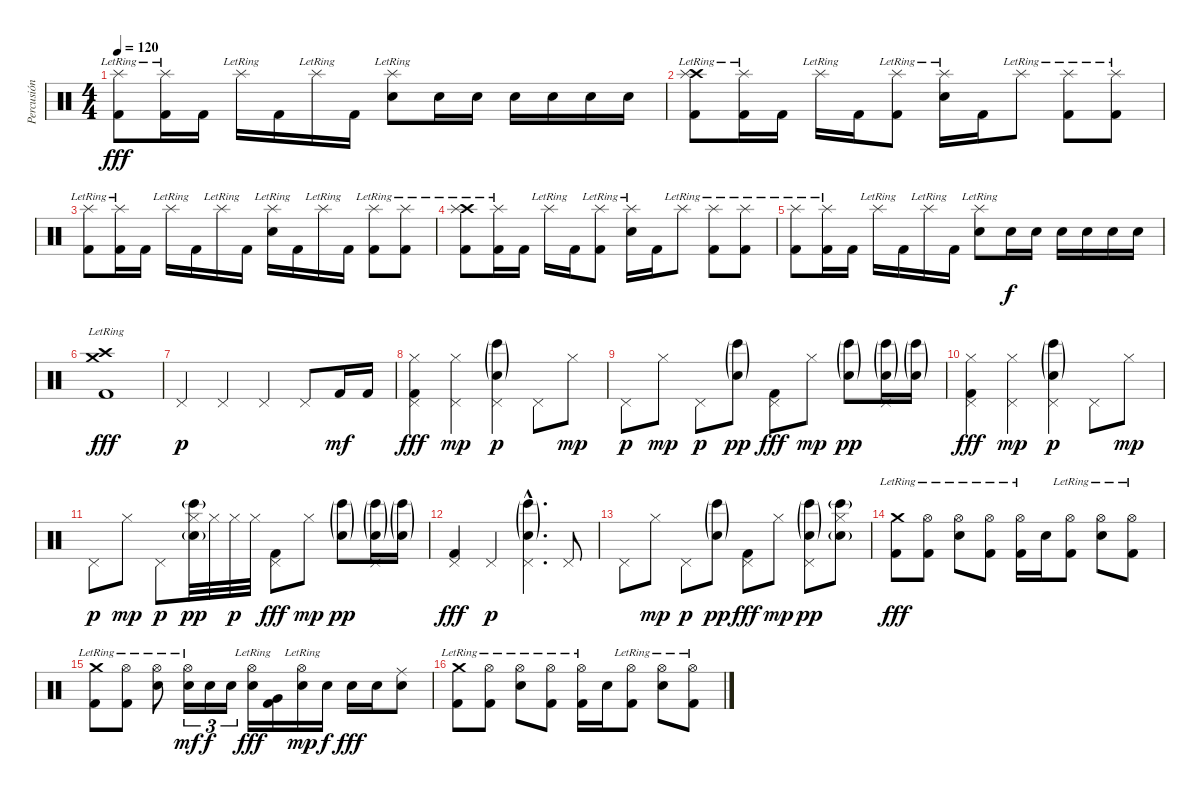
\track ("Percusión" "Percusión") {instrument percussion}
\staff {score}
\articulation defaults
\ts (4 4)
\tempo 120
\clef neutral
\ks c
("Splash (hit)"{lr} "Kick (hit) 2").8{dy fff} ("Splash (hit)"{lr} "Kick (hit) 2").16 "Kick (hit) 2".16 "Splash (hit)"{lr}.16 "Kick (hit) 2".16 "Splash (hit)"{lr}.16 "Kick (hit) 2".16 ("Splash (hit)"{lr} "Electric Snare (hit)").8 "Electric Snare (hit)".16 "Electric Snare (hit)".16 "Electric Snare (hit)".16 "Electric Snare (hit)".16 "Electric Snare (hit)".16 "Electric Snare (hit)".16 |
("Crash high (hit)"{lr} "Splash (hit)"{lr} "Kick (hit) 2").8 ("Splash (hit)"{lr} "Kick (hit) 2").16 "Kick (hit) 2".16 "Splash (hit)"{lr}.16 "Kick (hit) 2".16 ("Splash (hit)"{lr} "Kick (hit) 2").8 ("Splash (hit)"{lr} "Electric Snare (hit)").16 "Kick (hit) 2".16 "Splash (hit)"{lr}.8 ("Splash (hit)"{lr} "Kick (hit) 2").8 ("Splash (hit)"{lr} "Kick (hit) 2").8 |
("Splash (hit)"{lr} "Kick (hit) 2").8 ("Splash (hit)"{lr} "Kick (hit) 2").16 "Kick (hit) 2".16 "Splash (hit)"{lr}.16 "Kick (hit) 2".16 "Splash (hit)"{lr}.16 "Kick (hit) 2".16 ("Splash (hit)"{lr} "Electric Snare (hit)").16 "Kick (hit) 2".16 "Splash (hit)"{lr}.16 "Kick (hit) 2".16 ("Splash (hit)"{lr} "Kick (hit) 2").8 ("Splash (hit)"{lr} "Kick (hit) 2").8 |
("Crash high (hit)"{lr} "Splash (hit)"{lr} "Kick (hit) 2").8 ("Splash (hit)"{lr} "Kick (hit) 2").16 "Kick (hit) 2".16 "Splash (hit)"{lr}.16 "Kick (hit) 2".16 ("Splash (hit)"{lr} "Kick (hit) 2").8 ("Splash (hit)"{lr} "Electric Snare (hit)").16 "Kick (hit) 2".16 "Splash (hit)"{lr}.8 ("Splash (hit)"{lr} "Kick (hit) 2").8 ("Splash (hit)"{lr} "Kick (hit) 2").8 |
("Splash (hit)"{lr} "Kick (hit) 2").8 ("Splash (hit)"{lr} "Kick (hit) 2").16 "Kick (hit) 2".16 "Splash (hit)"{lr}.16 "Kick (hit) 2".16 "Splash (hit)"{lr}.16 "Kick (hit) 2".16 ("Splash (hit)"{lr} "Electric Snare (hit)").8 "Electric Snare (hit)".16{dy f} "Electric Snare (hit)".16 "Electric Snare (hit)".16 "Electric Snare (hit)".16 "Electric Snare (hit)".16 "Electric Snare (hit)".16 |
("Crash high (hit)"{lr} "Crash medium (hit)"{lr} "Kick (hit) 2").1{dy fff} |
"Pedal Hi-Hat (hit)".4{dy p} "Pedal Hi-Hat (hit)".4 "Pedal Hi-Hat (hit)".4 "Pedal Hi-Hat (hit)".8 "Kick (hit) 2".16{dy mf} "Kick (hit) 2".16 |
("Pedal Hi-Hat (hit)" "Hi-Hat (closed)" "Kick (hit) 2").4{dy fff} ("Pedal Hi-Hat (hit)" "Hi-Hat (closed)").4{dy mp} ("Pedal Hi-Hat (hit)" "Bongo High (hit)"{g} "Electric Snare (hit)"{g}).4{dy p} "Pedal Hi-Hat (hit)".8 "Hi-Hat (closed)".8{dy mp} |
"Pedal Hi-Hat (hit)".8{dy p} "Hi-Hat (closed)".8{dy mp} "Pedal Hi-Hat (hit)".8{dy p} ("Bongo High (hit)"{g} "Electric Snare (hit)"{g}).8{dy pp} ("Pedal Hi-Hat (hit)" "Kick (hit) 2").8{dy fff} "Hi-Hat (closed)".8{dy mp} ("Bongo High (hit)"{g} "Electric Snare (hit)"{g}).8{dy pp} ("Pedal Hi-Hat (hit)" "Bongo High (hit)"{g} "Electric Snare (hit)"{g}).16 ("Bongo High (hit)"{g} "Electric Snare (hit)"{g}).16 |
("Pedal Hi-Hat (hit)" "Hi-Hat (closed)" "Kick (hit) 2").4{dy fff} ("Pedal Hi-Hat (hit)" "Hi-Hat (closed)").4{dy mp} ("Pedal Hi-Hat (hit)" "Bongo High (hit)"{g} "Electric Snare (hit)"{g}).4{dy p} "Pedal Hi-Hat (hit)".8 "Hi-Hat (closed)".8{dy mp} |
"Pedal Hi-Hat (hit)".8{dy p} "Hi-Hat (closed)".8{dy mp} "Pedal Hi-Hat (hit)".8{dy p} ("Hi-Hat (closed)" "Bongo High (hit)"{g} "Electric Snare (hit)"{g}).32{dy pp} "Hi-Hat (closed)".32 "Hi-Hat (closed)".32{dy p} "Hi-Hat (closed)".32 ("Pedal Hi-Hat (hit)" "Kick (hit) 2").8{dy fff} "Hi-Hat (closed)".8{dy mp} ("Bongo High (hit)"{g} "Electric Snare (hit)"{g}).8{dy pp} ("Pedal Hi-Hat (hit)" "Bongo High (hit)"{g} "Electric Snare (hit)"{g}).16 ("Bongo High (hit)"{g} "Electric Snare (hit)"{g}).16 |
("Pedal Hi-Hat (hit)" "Kick (hit) 2").4{dy fff} "Pedal Hi-Hat (hit)".4{dy p} ("Pedal Hi-Hat (hit)"{hac} "Bongo High (hit)"{g hac} "Electric Snare (hit)"{g hac}).4{d} "Pedal Hi-Hat (hit)".8 |
"Pedal Hi-Hat (hit)".8 "Hi-Hat (closed)".8{dy mp} "Pedal Hi-Hat (hit)".8{dy p} ("Bongo High (hit)"{g} "Electric Snare (hit)"{g}).8{dy pp} ("Pedal Hi-Hat (hit)" "Kick (hit) 2").8{dy fff} "Hi-Hat (closed)".8{dy mp} ("Pedal Hi-Hat (hit)" "Bongo High (hit)"{g} "Electric Snare (hit)"{g}).8{dy pp} ("Hi-Hat (closed)" "Bongo High (hit)"{g} "Electric Snare (hit)"{g}).8 |
("Crash medium (hit)"{lr} "Kick (hit) 2").8{dy fff} ("Hi-Hat (open)"{lr} "Kick (hit) 2").8 ("Hi-Hat (open)"{lr} "Electric Snare (hit)").8 ("Hi-Hat (open)"{lr} "Kick (hit) 2").8 ("Hi-Hat (open)"{lr} "Kick (hit) 2").16 "Electric Snare (hit)".16 ("Hi-Hat (open)"{lr} "Kick (hit) 2").8 ("Hi-Hat (open)"{lr} "Electric Snare (hit)").8 ("Hi-Hat (open)"{lr} "Kick (hit) 2").8 |
("Crash medium (hit)"{lr} "Kick (hit) 2").8 ("Hi-Hat (open)"{lr} "Kick (hit) 2").8 ("Hi-Hat (open)"{lr} "Electric Snare (hit)").8 ("Hi-Hat (open)"{lr} "Electric Snare (hit)").16{tu (3 2) dy mf} "Electric Snare (hit)".16{tu (3 2) dy f} "Electric Snare (hit)".16{tu (3 2)} ("Hi-Hat (open)"{lr} "Electric Snare (hit)").16{dy fff} ("Very Low Tom (hit)" "Kick (hit) 2").16 ("Hi-Hat (open)"{lr} "Electric Snare (hit)").16{dy mp} "Electric Snare (hit)".16{dy f} "Electric Snare (hit)".16{dy fff} "Electric Snare (hit)".16 ("Ride (middle)" "Electric Snare (hit)").8 |
("Crash medium (hit)"{lr} "Kick (hit) 2").8 ("Hi-Hat (open)"{lr} "Kick (hit) 2").8 ("Hi-Hat (open)"{lr} "Electric Snare (hit)").8 ("Hi-Hat (open)"{lr} "Kick (hit) 2").8 ("Hi-Hat (open)"{lr} "Kick (hit) 2").16 "Electric Snare (hit)".16 ("Hi-Hat (open)"{lr} "Kick (hit) 2").8 ("Hi-Hat (open)"{lr} "Electric Snare (hit)").8 ("Hi-Hat (open)"{lr} "Kick (hit) 2").8
